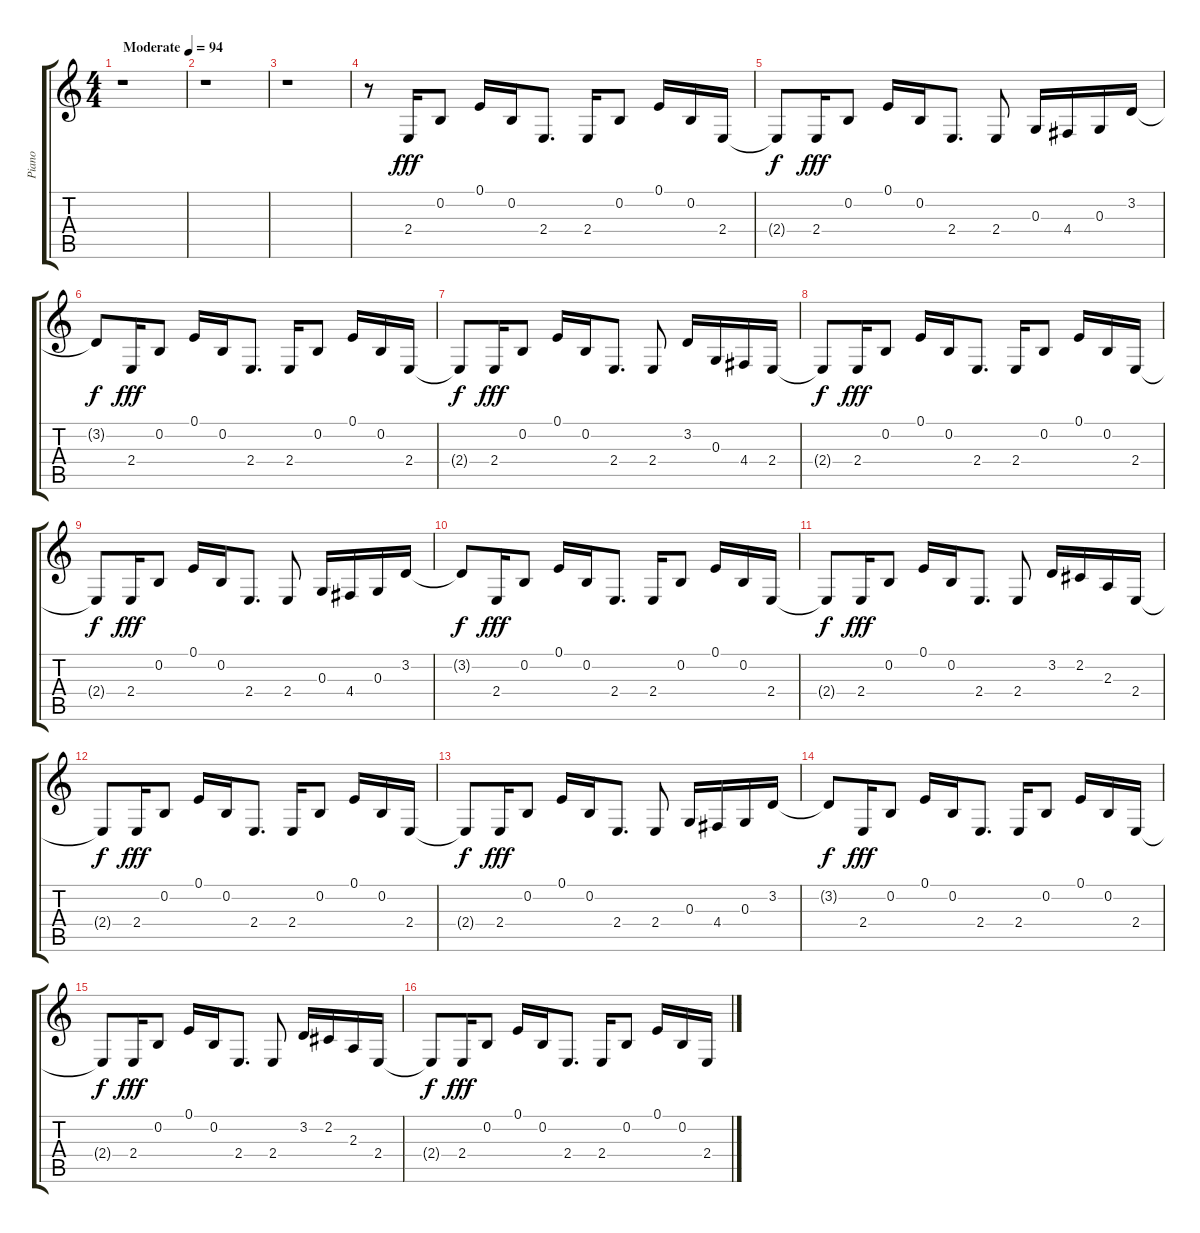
\track ("Piano" "Piano") {instrument acousticgrandpiano}
\staff {score tabs}
\tuning (E4 B3 G3 D3 A2 E2) {hide}
\ts (4 4)
\tempo (94 "Moderate")
\clef g2
\ks c
r.1{dy fff instrument acousticgrandpiano} |
r.1 |
r.1 |
r.8 2.4.16 0.2.8 0.1.16 0.2.16 2.4.8{d} 2.4.16 0.2.8 0.1.16 0.2.16 2.4.16 |
2.4{t}.8{dy f} 2.4.16{dy fff} 0.2.8 0.1.16 0.2.16 2.4.8{d} 2.4.8 0.3.16 4.4.16 0.3.16 3.2.16 |
3.2{t}.8{dy f} 2.4.16{dy fff} 0.2.8 0.1.16 0.2.16 2.4.8{d} 2.4.16 0.2.8 0.1.16 0.2.16 2.4.16 |
2.4{t}.8{dy f} 2.4.16{dy fff} 0.2.8 0.1.16 0.2.16 2.4.8{d} 2.4.8 3.2.16 0.3.16 4.4.16 2.4.16 |
2.4{t}.8{dy f} 2.4.16{dy fff} 0.2.8 0.1.16 0.2.16 2.4.8{d} 2.4.16 0.2.8 0.1.16 0.2.16 2.4.16 |
2.4{t}.8{dy f} 2.4.16{dy fff} 0.2.8 0.1.16 0.2.16 2.4.8{d} 2.4.8 0.3.16 4.4.16 0.3.16 3.2.16 |
3.2{t}.8{dy f} 2.4.16{dy fff} 0.2.8 0.1.16 0.2.16 2.4.8{d} 2.4.16 0.2.8 0.1.16 0.2.16 2.4.16 |
2.4{t}.8{dy f} 2.4.16{dy fff} 0.2.8 0.1.16 0.2.16 2.4.8{d} 2.4.8 3.2.16 2.2.16 2.3.16 2.4.16 |
2.4{t}.8{dy f} 2.4.16{dy fff} 0.2.8 0.1.16 0.2.16 2.4.8{d} 2.4.16 0.2.8 0.1.16 0.2.16 2.4.16 |
2.4{t}.8{dy f} 2.4.16{dy fff} 0.2.8 0.1.16 0.2.16 2.4.8{d} 2.4.8 0.3.16 4.4.16 0.3.16 3.2.16 |
3.2{t}.8{dy f} 2.4.16{dy fff} 0.2.8 0.1.16 0.2.16 2.4.8{d} 2.4.16 0.2.8 0.1.16 0.2.16 2.4.16 |
2.4{t}.8{dy f} 2.4.16{dy fff} 0.2.8 0.1.16 0.2.16 2.4.8{d} 2.4.8 3.2.16 2.2.16 2.3.16 2.4.16 |
2.4{t}.8{dy f} 2.4.16{dy fff} 0.2.8 0.1.16 0.2.16 2.4.8{d} 2.4.16 0.2.8 0.1.16 0.2.16 2.4.16
